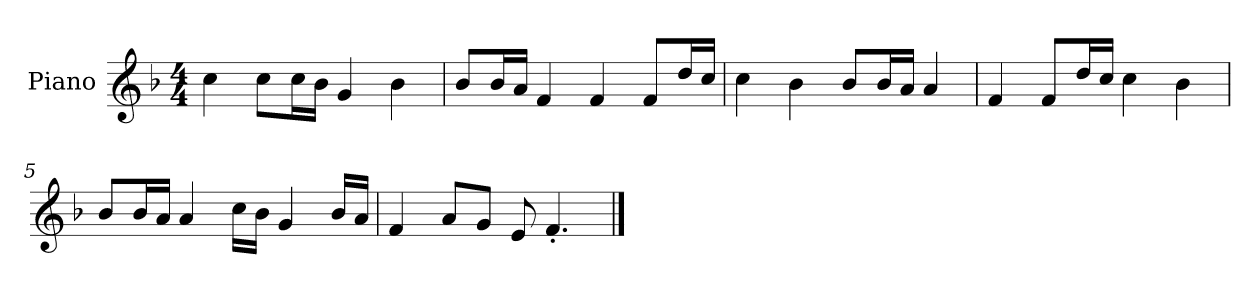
**kern
*part1
*staff1
*I"Piano
*I'P-no
*clefG2
*k[b-]
*M4/4
*MM90
=1
4cc\
8cc\L
16cc\L
16b-\JJ
4g/
4b-\
=2
8b-/L
16b-/L
16a/JJ
4f/
4f/
8f/L
16dd/L
16cc/JJ
=3
4cc\
4b-\
8b-/L
16b-/L
16a/JJ
4a/
=4
4f/
8f/L
16dd/L
16cc/JJ
4cc\
4b-\
=5
8b-/L
16b-/L
16a/JJ
4a/
16cc\LL
16b-\JJ
4g/
16b-/LL
16a/JJ
!!LO:LB:g=z
=6
4f/
8a/L
8g/J
8e/
4.f'/
==
*-
